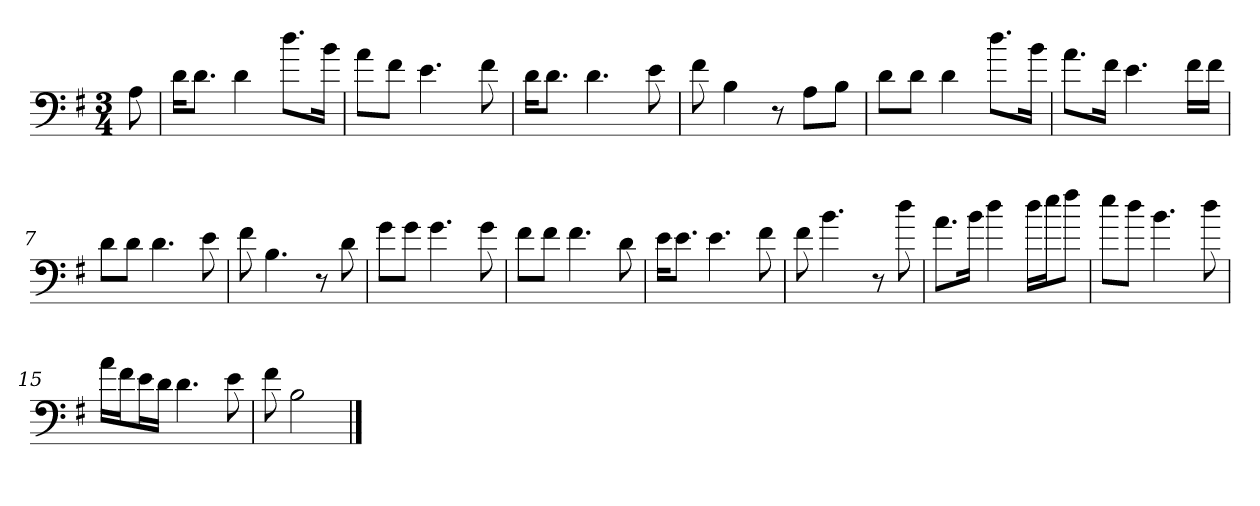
**kern
*part1
*staff1
*clefF4
*k[f#]
*M3/4
=
8A
=1
16d\KL
8.d\J
4d
8.dd\L
16b\Jk
=2
8a\L
8f#\J
4.e
8f#
=3
16d\KL
8.d\J
4.d
8e
=4
8f#
4B
8r
8A\L
8B\J
=5
8d\L
8d\J
4d
8.dd\L
16b\Jk
=6
8.a\L
16f#\Jk
4.e
16f#\LL
16f#\JJ
=7
8d\L
8d\J
4.d
8e
=8
8f#
4.B
8r
8d
=9
8g\L
8g\J
4.g
8g
=10
8f#\L
8f#\J
4.f#
8d
=11
16e\KL
8.e\J
4.e
8f#
=12
8f#
4.b
8r
8dd
=13
8.a\L
16b\Jk
4dd
16dd\LL
16ee\J
8ff#\J
=14
8ee\L
8dd\J
4.b
8dd
=15
16a\LL
16f#\J
16e\L
16d\JJ
4.d
8e
=16
8f#
2B
==
*-
